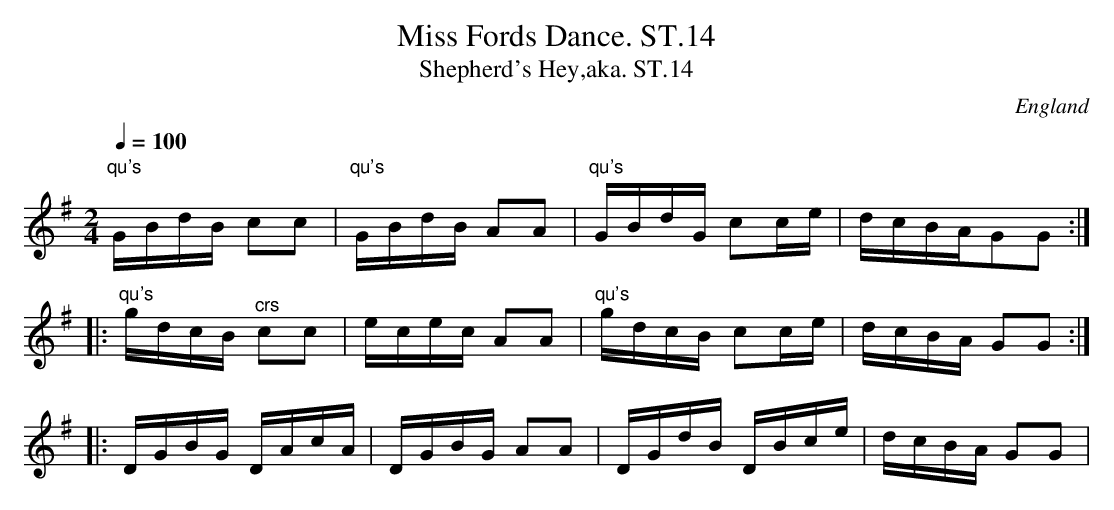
X:1
T:Miss Fords Dance. ST.14
T:Shepherd's Hey,aka. ST.14
M:2/4
L:1/8
Q:1/4=100
O:England
K:G major
"qu's"G/B/d/B/ cc|"qu's"G/B/d/B/ AA|"qu's"G/B/d/G/ cc/2e/2|\
d/2c/2B/2A/2GG:|!
|:"qu's"g/d/c/B/ "^crs"cc|e/2c/2e/2c/2 AA|"qu's"g/d/c/B/ cc/2e/2|\
d/2c/2B/2A/2 GG:|!
|:D/2G/2B/2G/2 D/2A/2c/2A/2|D/2G/2B/2G/2 AA|\
D/2G/2d/2B/2 D/2B/2c/2e/2|d/2c/2B/2A/2 GG|
